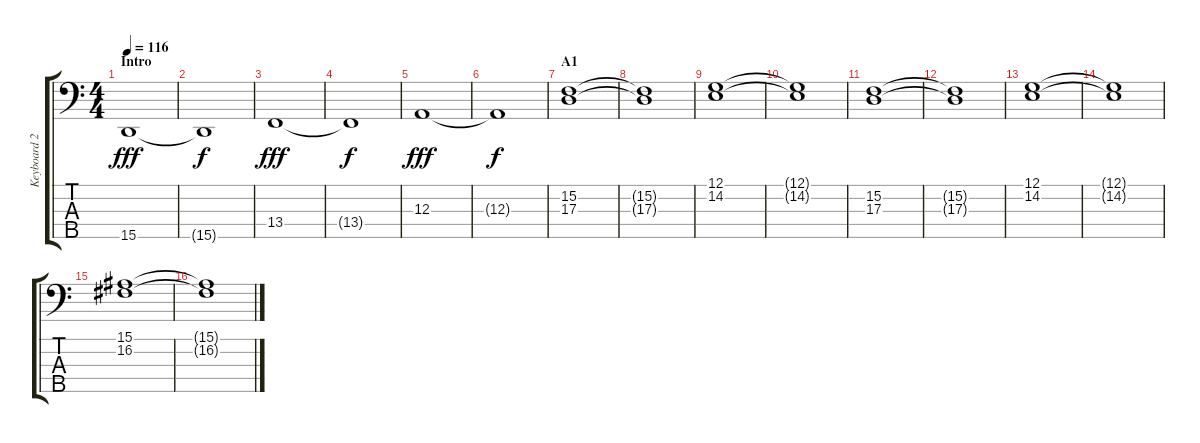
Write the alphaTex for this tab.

\track ("Keyboard 2" "Keyboard 2") {instrument choiraahs}
\staff {score tabs}
\tuning (G2 D2 A1 E1 B0) {hide}
\ts (4 4)
\section ("" "Intro")
\tempo 116
\clef f4
\ks c
15.5.1{dy fff instrument choiraahs} |
15.5{t}.1{dy f} |
13.4.1{dy fff} |
13.4{t}.1{dy f} |
12.3.1{dy fff} |
12.3{t}.1{dy f} |
\section ("" "A1")
(15.2 17.3).1 |
(15.2{t} 17.3{t}).1 |
(12.1 14.2).1 |
(12.1{t} 14.2{t}).1 |
(15.2 17.3).1 |
(15.2{t} 17.3{t}).1 |
(12.1 14.2).1 |
(12.1{t} 14.2{t}).1 |
(15.1 16.2).1 |
(15.1{t} 16.2{t}).1
